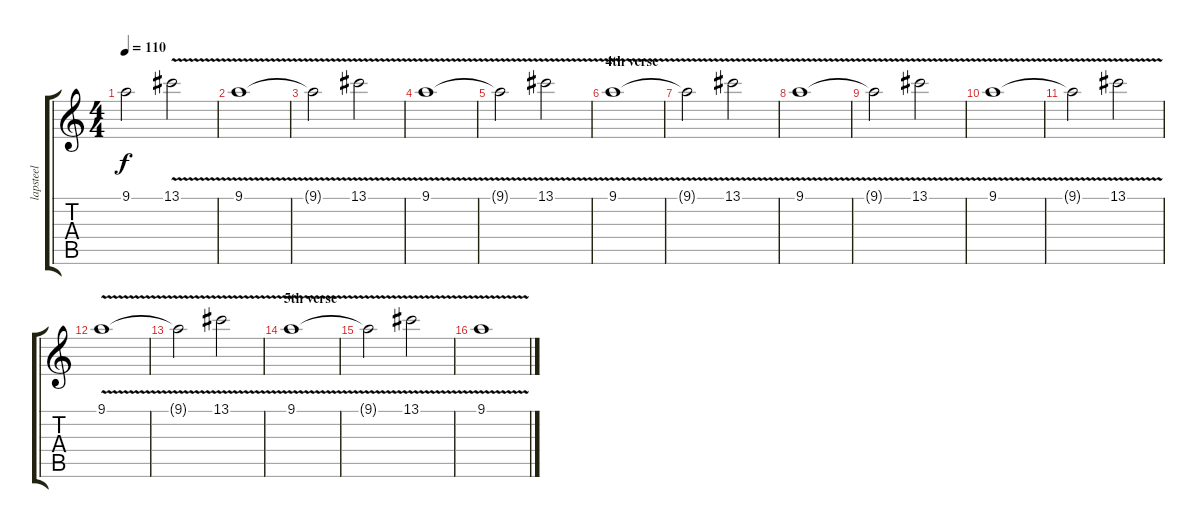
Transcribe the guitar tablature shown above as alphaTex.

\track ("lapsteel" "lapsteel") {instrument distortionguitar}
\staff {score tabs}
\tuning (C4 G3 Eb3 Bb2 F2 C2) {hide}
\ts (4 4)
\tempo 110
\clef g2
\ks c
9.1{t}.2{dy f} 13.1{v}.2 |
9.1{v}.1 |
9.1{t}.2 13.1{v}.2 |
9.1{v}.1 |
9.1{t}.2 13.1{v}.2 |
\section ("" "4th verse")
9.1{v}.1 |
9.1{t}.2 13.1{v}.2 |
9.1{v}.1 |
9.1{t}.2 13.1{v}.2 |
9.1{v}.1 |
9.1{t}.2 13.1{v}.2 |
9.1{v}.1 |
9.1{t}.2 13.1{v}.2 |
\section ("" "5th verse")
9.1{v}.1 |
9.1{t}.2 13.1{v}.2 |
9.1{v}.1
